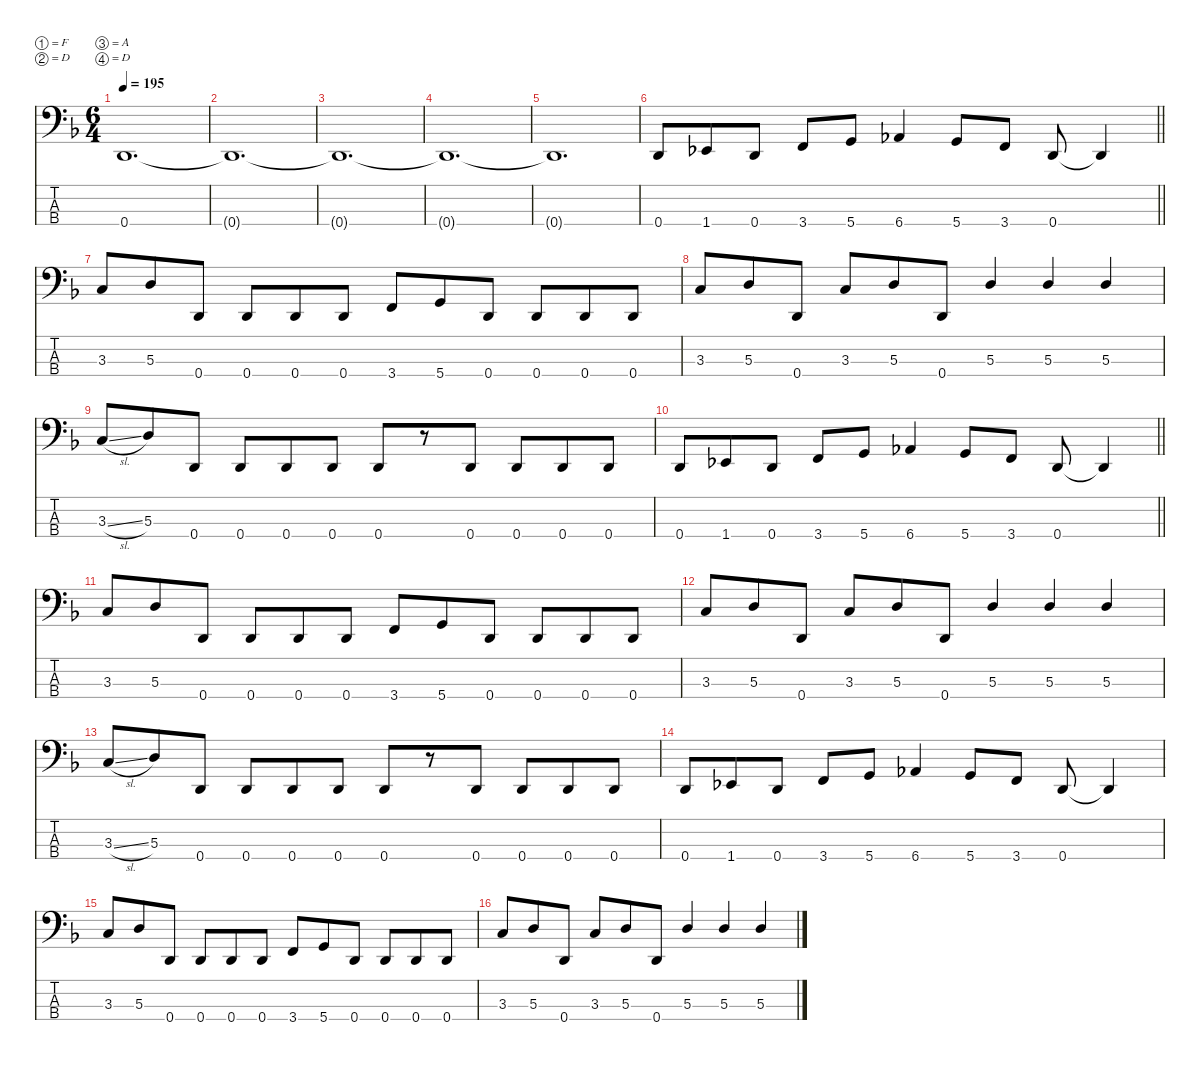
\defaultSystemsLayout 4
\hideDynamics
\bracketExtendMode nobrackets
\singleTrackTrackNamePolicy hidden
\multiTrackTrackNamePolicy hidden
\firstSystemTrackNameMode fullname
\firstSystemTrackNameOrientation horizontal
\otherSystemsTrackNameOrientation horizontal
\track ("Bass" "el.bs.") {defaultSystemsLayout 4 instrument electricbassfinger}
\staff {score tabs}
\tuning (F2 D2 A1 D1)
\ts (6 4)
\beaming (8 3 3 3 3)
\tempo 195
\clef f4
\ks dminor
0.4{acc forcenatural}.1{d dy f instrument electricbassfinger beam Up} |
0.4{t acc forcenatural}.1{d beam Up} |
0.4{t acc forcenatural}.1{d beam Up} |
0.4{t acc forcenatural}.1{d beam Up} |
0.4{t acc forcenatural}.1{d beam Up} |
\barLineRight lightlight
0.4{acc forcenatural}.8{dy mp beam Up} 1.4{acc b}.8{beam Up} 0.4{acc forcenatural}.8{dy f beam Up} 3.4{acc forcenatural}.8{beam Up} 5.4{acc forcenatural}.8{beam Up} 6.4{acc b}.4{beam Up} 5.4{acc forcenatural}.8{beam Up} 3.4{acc forcenatural}.8{beam Up} 0.4{acc forcenatural}.8{beam Up} 0.4{t acc forcenatural}.4{beam Up} |
3.3{acc forcenatural}.8{beam Up} 5.3{acc forcenatural}.8{beam Up} 0.4{acc forcenatural}.8{beam Up} 0.4{acc forcenatural}.8{beam Up} 0.4{acc forcenatural}.8{beam Up} 0.4{acc forcenatural}.8{beam Up} 3.4{acc forcenatural}.8{beam Up} 5.4{acc forcenatural}.8{beam Up} 0.4{acc forcenatural}.8{beam Up} 0.4{acc forcenatural}.8{beam Up} 0.4{acc forcenatural}.8{beam Up} 0.4{acc forcenatural}.8{beam Up} |
3.3{acc forcenatural}.8{beam Up} 5.3{acc forcenatural}.8{beam Up} 0.4{acc forcenatural}.8{beam Up} 3.3{acc forcenatural}.8{beam Up} 5.3{acc forcenatural}.8{beam Up} 0.4{acc forcenatural}.8{beam Up} 5.3{acc forcenatural}.4{beam Up} 5.3{acc forcenatural}.4{beam Up} 5.3{acc forcenatural}.4{beam Up} |
3.3{sl acc forcenatural}.8{beam Up} 5.3{acc forcenatural}.8{beam Up} 0.4{acc forcenatural}.8{beam Up} 0.4{acc forcenatural}.8{beam Up} 0.4{acc forcenatural}.8{beam Up} 0.4{acc forcenatural}.8{beam Up} 0.4{acc forcenatural}.8{beam Up} r.8{beam Up} 0.4{acc forcenatural}.8{beam Up} 0.4{acc forcenatural}.8{beam Up} 0.4{acc forcenatural}.8{dy mp beam Up} 0.4{acc forcenatural}.8{dy f beam Up} |
\barLineRight lightlight
0.4{acc forcenatural}.8{beam Up} 1.4{acc b}.8{beam Up} 0.4{acc forcenatural}.8{beam Up} 3.4{acc forcenatural}.8{beam Up} 5.4{acc forcenatural}.8{beam Up} 6.4{acc b}.4{beam Up} 5.4{acc forcenatural}.8{beam Up} 3.4{acc forcenatural}.8{beam Up} 0.4{acc forcenatural}.8{beam Up} 0.4{t acc forcenatural}.4{beam Up} |
3.3{acc forcenatural}.8{beam Up} 5.3{acc forcenatural}.8{beam Up} 0.4{acc forcenatural}.8{beam Up} 0.4{acc forcenatural}.8{beam Up} 0.4{acc forcenatural}.8{beam Up} 0.4{acc forcenatural}.8{beam Up} 3.4{acc forcenatural}.8{beam Up} 5.4{acc forcenatural}.8{beam Up} 0.4{acc forcenatural}.8{beam Up} 0.4{acc forcenatural}.8{beam Up} 0.4{acc forcenatural}.8{beam Up} 0.4{acc forcenatural}.8{beam Up} |
3.3{acc forcenatural}.8{beam Up} 5.3{acc forcenatural}.8{beam Up} 0.4{acc forcenatural}.8{beam Up} 3.3{acc forcenatural}.8{beam Up} 5.3{acc forcenatural}.8{beam Up} 0.4{acc forcenatural}.8{beam Up} 5.3{acc forcenatural}.4{beam Up} 5.3{acc forcenatural}.4{beam Up} 5.3{acc forcenatural}.4{beam Up} |
3.3{sl acc forcenatural}.8{beam Up} 5.3{acc forcenatural}.8{beam Up} 0.4{acc forcenatural}.8{beam Up} 0.4{acc forcenatural}.8{beam Up} 0.4{acc forcenatural}.8{beam Up} 0.4{acc forcenatural}.8{beam Up} 0.4{acc forcenatural}.8{beam Up} r.8{beam Up} 0.4{acc forcenatural}.8{beam Up} 0.4{acc forcenatural}.8{beam Up} 0.4{acc forcenatural}.8{dy mp beam Up} 0.4{acc forcenatural}.8{dy f beam Up} |
0.4{acc forcenatural}.8{beam Up} 1.4{acc b}.8{beam Up} 0.4{acc forcenatural}.8{beam Up} 3.4{acc forcenatural}.8{beam Up} 5.4{acc forcenatural}.8{beam Up} 6.4{acc b}.4{beam Up} 5.4{acc forcenatural}.8{beam Up} 3.4{acc forcenatural}.8{beam Up} 0.4{acc forcenatural}.8{beam Up} 0.4{t acc forcenatural}.4{beam Up} |
3.3{acc forcenatural}.8{beam Up} 5.3{acc forcenatural}.8{beam Up} 0.4{acc forcenatural}.8{beam Up} 0.4{acc forcenatural}.8{beam Up} 0.4{acc forcenatural}.8{beam Up} 0.4{acc forcenatural}.8{beam Up} 3.4{acc forcenatural}.8{beam Up} 5.4{acc forcenatural}.8{beam Up} 0.4{acc forcenatural}.8{beam Up} 0.4{acc forcenatural}.8{beam Up} 0.4{acc forcenatural}.8{beam Up} 0.4{acc forcenatural}.8{beam Up} |
3.3{acc forcenatural}.8{beam Up} 5.3{acc forcenatural}.8{beam Up} 0.4{acc forcenatural}.8{beam Up} 3.3{acc forcenatural}.8{beam Up} 5.3{acc forcenatural}.8{beam Up} 0.4{acc forcenatural}.8{beam Up} 5.3{acc forcenatural}.4{beam Up} 5.3{acc forcenatural}.4{beam Up} 5.3{acc forcenatural}.4{beam Up}
